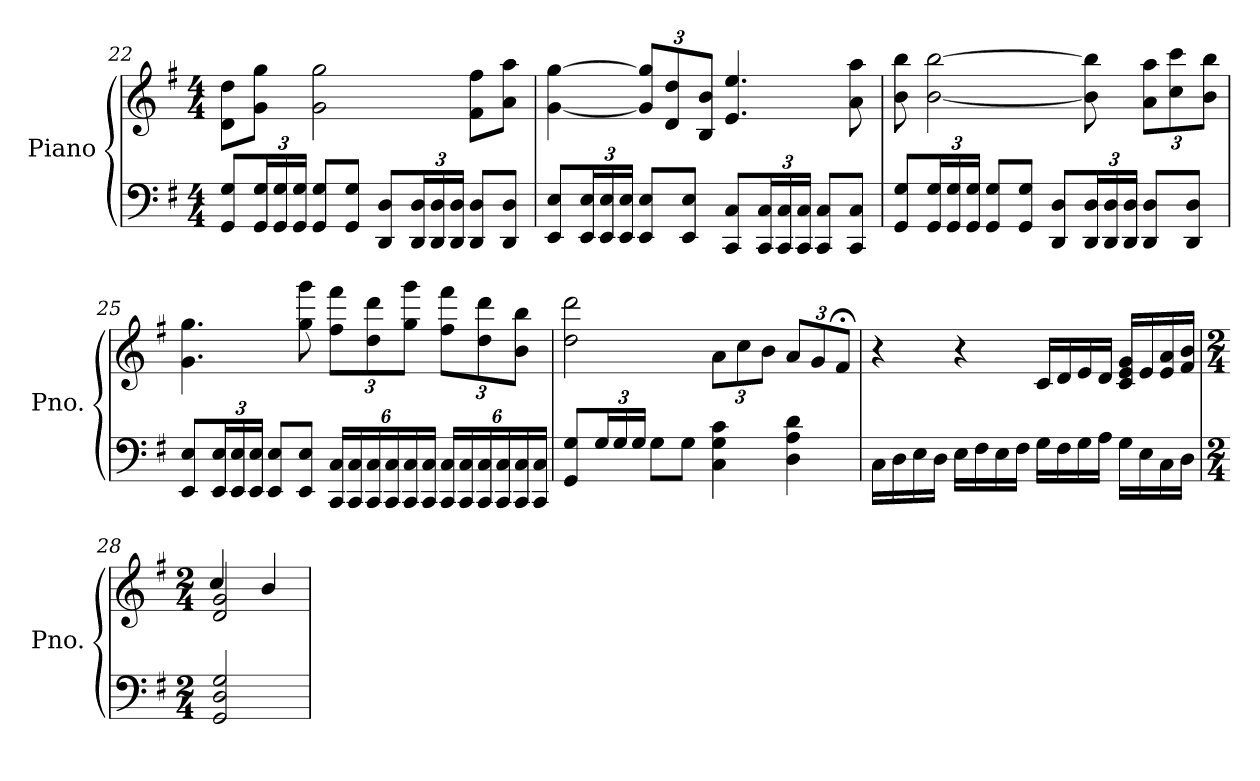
**kern	**kern
*part1	*part1
*staff2	*staff1
*I"Piano	*
*I'Pno.	*
*clefF4	*clefG2
*k[f#]	*k[f#]
*M4/4	*M4/4
=22	=22
8GG/ 8G/L	8d\ 8dd\L
*Xbrackettup	*
24GG/ 24G/L	8g\ 8gg\J
24GG/ 24G/	.
24GG/ 24G/JJ	.
8GG/ 8G/L	2g\ 2gg\
8GG/ 8G/J	.
8DD/ 8D/L	.
24DD/ 24D/L	.
24DD/ 24D/	.
24DD/ 24D/JJ	.
8DD/ 8D/L	8f#\ 8ff#\L
8DD/ 8D/J	8a\ 8aa\J
!!LO:LB:g=z
=23	=23
8EE/ 8E/L	[4g\ [4gg\
24EE/ 24E/L	.
24EE/ 24E/	.
24EE/ 24E/JJ	.
*	*Xbrackettup
8EE/ 8E/L	12g/] 12gg/]L
.	12d/ 12dd/
8EE/ 8E/J	.
.	12B/ 12b/J
8CC/ 8C/L	4.e/ 4.ee/
24CC/ 24C/L	.
24CC/ 24C/	.
24CC/ 24C/JJ	.
8CC/ 8C/L	.
8CC/ 8C/J	8a\ 8aa\
=24	=24
8GG/ 8G/L	8b\ 8bb\
24GG/ 24G/L	[2b\ [2bb\
24GG/ 24G/	.
24GG/ 24G/JJ	.
8GG/ 8G/L	.
8GG/ 8G/J	.
8DD/ 8D/L	.
24DD/ 24D/L	8b\] 8bb\]
24DD/ 24D/	.
24DD/ 24D/JJ	.
8DD/ 8D/L	12a\ 12aa\L
.	12cc\ 12ccc\
8DD/ 8D/J	.
.	12b\ 12bb\J
!!LO:LB:g=z
=25	=25
8EE/ 8E/L	4.g\ 4.gg\
24EE/ 24E/L	.
24EE/ 24E/	.
24EE/ 24E/JJ	.
8EE/ 8E/L	.
8EE/ 8E/J	8gg\ 8ggg\
24CC/ 24C/LL	12ff#\ 12fff#\L
24CC/ 24C/	.
24CC/ 24C/	12dd\ 12ddd\
24CC/ 24C/	.
24CC/ 24C/	12gg\ 12ggg\J
24CC/ 24C/JJ	.
24CC/ 24C/LL	12ff#\ 12fff#\L
24CC/ 24C/	.
24CC/ 24C/	12dd\ 12ddd\
24CC/ 24C/	.
24CC/ 24C/	12b\ 12bb\J
24CC/ 24C/JJ	.
=26	=26
8GG/ 8G/L	2dd\ 2ddd\
24G/L	.
24G/	.
24G/JJ	.
8G\L	.
8G\J	.
4C\ 4G\ 4c\	12a\L
.	12cc\
.	12b\J
4D\ 4A\ 4d\	12a/L
.	12g/
.	12f#;</J
!!LO:LB:g=z
=27	=27
16C\LL	4r
16D\	.
16E\	.
16D\JJ	.
16E\LL	4r
16F#\	.
16E\	.
16F#\JJ	.
16G\LL	16c/LL
16F#\	16d/
16G\	16e/
16A\JJ	16d/JJ
16G\LL	16c/ 16e/ 16g/LL
16E\	16e/
16C\	16e/ 16a/
16D\JJ	16f#/ 16b/JJ
=28	=28
*M2/4	*M2/4
*	*^
2GG/ 2D/ 2G/	2d/ 2g/	4cc/
.	.	4b/
*	*v	*v
=	=
*-	*-
